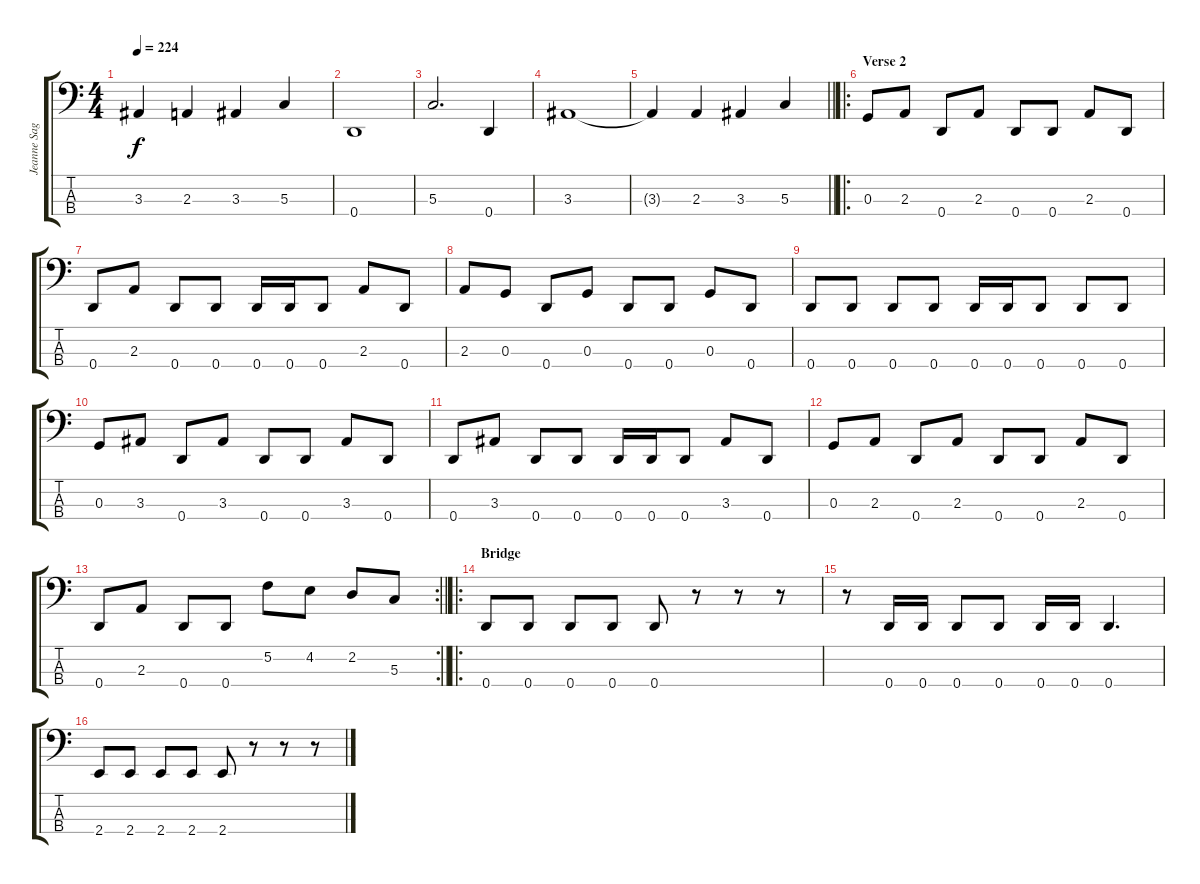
\track ("Jeanne Sagan" "Jeanne Sag") {instrument electricbasspick}
\staff {score tabs}
\tuning (F2 C2 G1 D1) {hide}
\ts (4 4)
\tempo 224
\clef f4
\ks c
3.3{t}.4{dy f} 2.3.4 3.3.4 5.3.4 |
0.4.1 |
5.3.2{d} 0.4.4 |
3.3.1 |
\barLineRight lightlight
3.3{t}.4 2.3.4 3.3.4 5.3.4 |
\ro
\section ("" "Verse 2")
0.3.8 2.3.8 0.4.8 2.3.8 0.4.8 0.4.8 2.3.8 0.4.8 |
0.4.8 2.3.8 0.4.8 0.4.8 0.4.16 0.4.16 0.4.8 2.3.8 0.4.8 |
2.3.8 0.3.8 0.4.8 0.3.8 0.4.8 0.4.8 0.3.8 0.4.8 |
0.4.8 0.4.8 0.4.8 0.4.8 0.4.16 0.4.16 0.4.8 0.4.8 0.4.8 |
0.3.8 3.3.8 0.4.8 3.3.8 0.4.8 0.4.8 3.3.8 0.4.8 |
0.4.8 3.3.8 0.4.8 0.4.8 0.4.16 0.4.16 0.4.8 3.3.8 0.4.8 |
0.3.8 2.3.8 0.4.8 2.3.8 0.4.8 0.4.8 2.3.8 0.4.8 |
\rc 2
\barLineRight lightlight
0.4.8 2.3.8 0.4.8 0.4.8 5.2.8 4.2.8 2.2.8 5.3.8 |
\ro
\section ("" "Bridge")
0.4.8 0.4.8 0.4.8 0.4.8 0.4.8 r.8 r.8 r.8 |
r.8 0.4.16 0.4.16 0.4.8 0.4.8 0.4.16 0.4.16 0.4.4{d} |
2.4.8 2.4.8 2.4.8 2.4.8 2.4.8 r.8 r.8 r.8
